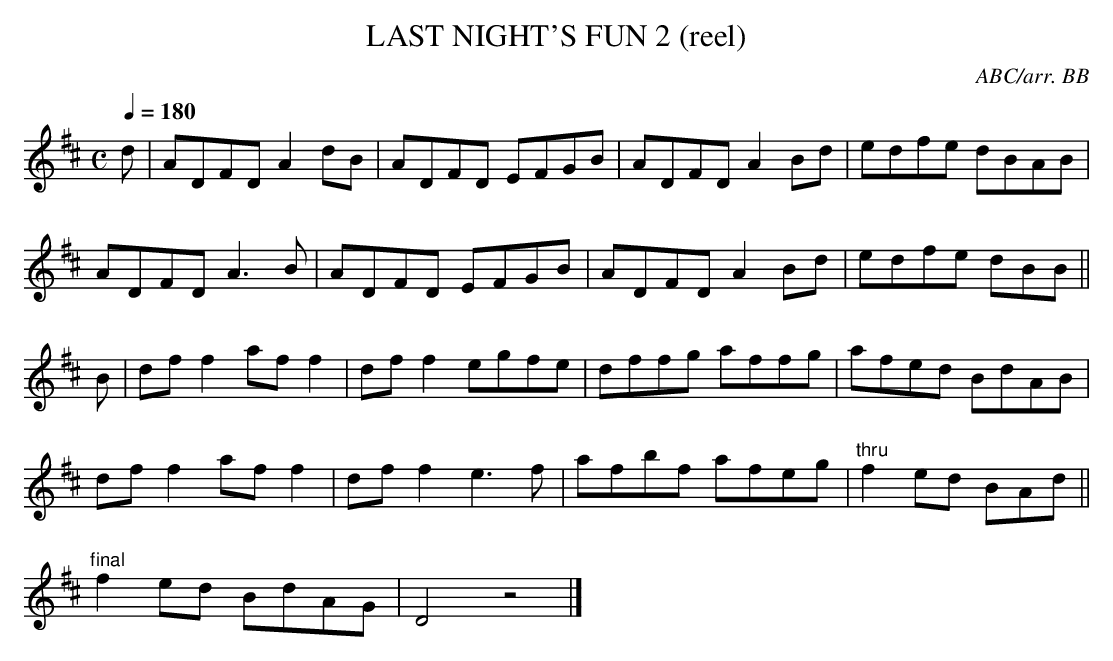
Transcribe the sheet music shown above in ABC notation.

X:1
T:LAST NIGHT'S FUN 2 (reel)
C:ABC/arr. BB
L:1/8
Q:1/4=180
M:C
K:D
d|ADFD A2dB|ADFD EFGB|ADFD A2Bd|edfe dBAB|
ADFD A3B|ADFD EFGB|ADFD A2Bd|edfe dBB ||
B|dff2 aff2|dff2 egfe|dffg affg|afed BdAB|
dff2 aff2|dff2 e3f|afbf afeg|"thru"f2ed BAd ||
"final"f2ed BdAG|D4z4|]
